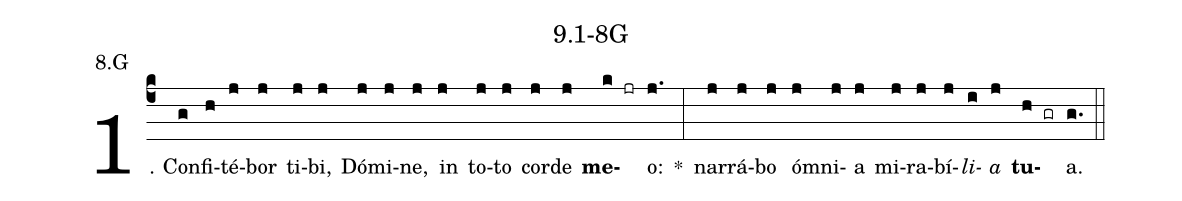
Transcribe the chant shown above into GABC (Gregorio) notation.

name: 9.1-8G;
annotation: 8.G;
%%
(c4)1. Con(g)fi(h)té(j)bor(j) ti(j)bi,(j) Dó(j)mi(j)ne,(j) in(j) to(j)to(j) cor(j)de(j) <b>me</b>(k jr)o:(j.) *(:) nar(j)rá(j)bo(j) óm(j)ni(j)a(j) mi(j)ra(j)bí(j)<i>li</i>(i)<i>a</i>(j) <b>tu</b>(h gr)a.(g.) (::)
